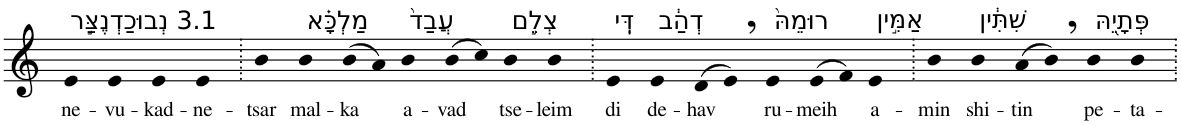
**kern	**text
*part1	*part1
*staff1	*staff1
*I"Piano	*
*I'Pno	*
*clefG2	*
*k[]	*
=1	=1
!LO:TX:a:t=3.1 נְבוּכַדְנֶצַּ֣ר	!
!	!LO:LY:b
4e	ne-
!	!LO:LY:b
4e	-vu-
!	!LO:LY:b
4e	-kad-
!	!LO:LY:b
4e	-ne-
=2.	=2.
!	!LO:LY:b
4b	-tsar
!LO:TX:a:t=מַלְכָּ֗א	!
!	!LO:LY:b
4b	mal-
!	!LO:LY:b
(>8b	-ka
8a)	.
!LO:TX:a:t=עֲבַד֙	!
!	!LO:LY:b
4b	a-
!	!LO:LY:b
(>8b	-vad
8cc)	.
!LO:TX:a:t=צְלֵ֣ם	!
!	!LO:LY:b
4b	tse-
!	!LO:LY:b
4b	-leim
=3.	=3.
!LO:TX:a:t=דִּֽי	!
!	!LO:LY:b
4e	di
!LO:TX:a:t=דְהַ֔ב	!
!	!LO:LY:b
4e	de-
!	!LO:LY:b
(>8d	-hav
8e,)	.
!LO:TX:a:t=רוּמֵהּ֙	!
!	!LO:LY:b
4e	ru-
!	!LO:LY:b
(>8e	-meih
8f)	.
!LO:TX:a:t=אַמִּ֣ין	!
!	!LO:LY:b
4e	a-
=4.	=4.
!	!LO:LY:b
4b	-min
!LO:TX:a:t=שִׁתִּ֔ין	!
!	!LO:LY:b
4b	shi-
!	!LO:LY:b
(>8a	-tin
8b,)	.
!LO:TX:a:t=פְּתָיֵ֖הּ	!
!	!LO:LY:b
4b	pe-
!	!LO:LY:b
4b	-ta-
=.	=.
*-	*-
